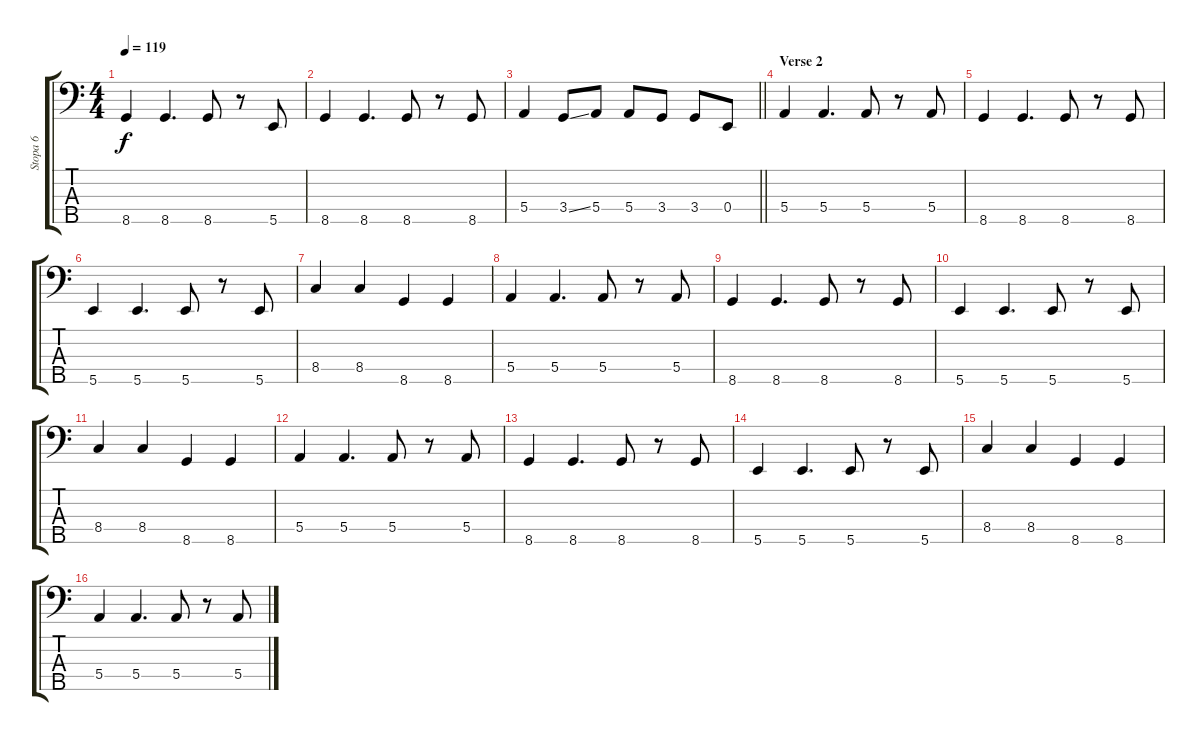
\track ("Stopa 6" "Stopa 6") {instrument electricbassfinger}
\staff {score tabs}
\tuning (G2 D2 A1 E1 B0) {hide}
\ts (4 4)
\tempo 119
\clef f4
\ks c
8.5.4{dy f} 8.5.4{d} 8.5.8 r.8 5.5.8 |
8.5.4 8.5.4{d} 8.5.8 r.8 8.5.8 |
\barLineRight lightlight
5.4.4 3.4{ss}.8 5.4.8 5.4.8 3.4.8 3.4.8 0.4.8 |
\section ("" "Verse 2")
5.4.4 5.4.4{d} 5.4.8 r.8 5.4.8 |
8.5.4 8.5.4{d} 8.5.8 r.8 8.5.8 |
5.5.4 5.5.4{d} 5.5.8 r.8 5.5.8 |
8.4.4 8.4.4 8.5.4 8.5.4 |
5.4.4 5.4.4{d} 5.4.8 r.8 5.4.8 |
8.5.4 8.5.4{d} 8.5.8 r.8 8.5.8 |
5.5.4 5.5.4{d} 5.5.8 r.8 5.5.8 |
8.4.4 8.4.4 8.5.4 8.5.4 |
5.4.4 5.4.4{d} 5.4.8 r.8 5.4.8 |
8.5.4 8.5.4{d} 8.5.8 r.8 8.5.8 |
5.5.4 5.5.4{d} 5.5.8 r.8 5.5.8 |
8.4.4 8.4.4 8.5.4 8.5.4 |
5.4.4 5.4.4{d} 5.4.8 r.8 5.4.8
